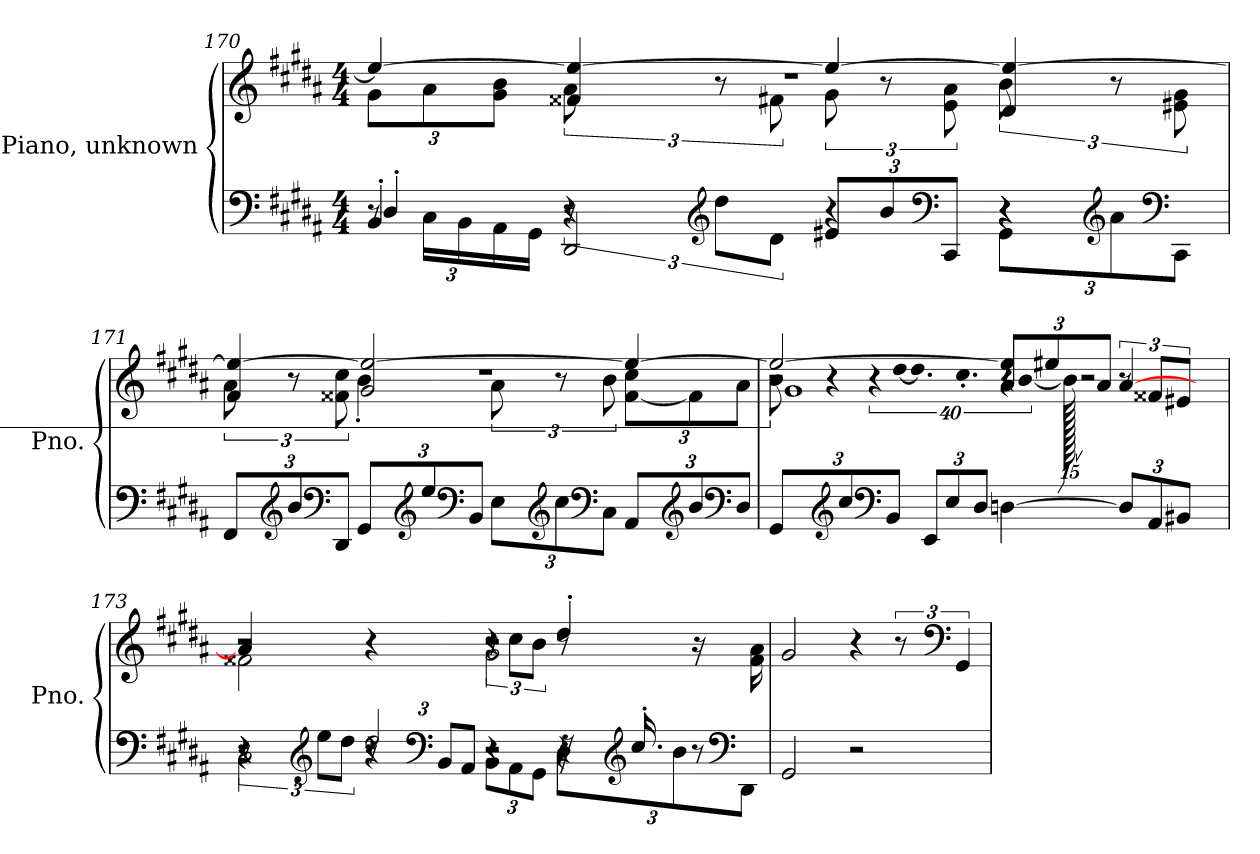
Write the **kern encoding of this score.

**kern	**kern
*part1	*part1
*staff2	*staff1
*I"Piano, unknown	*
*I'Pno.	*
*clefF4	*clefG2
*k[f#c#g#d#a#]	*k[f#c#g#d#a#]
*M4/4	*M4/4
=170	=170
*^	*^
*	*^	*	*
*	*	*	*	*Xbrackettup
*	*	*	*	*^
4BB'/	12r	4D#'/	1r	12g#\L	4ee#/_
.	24C#\LL	.	.	12a#\	.
*	*Xbrackettup	*	*	*	*
.	24BB\	.	.	.	.
.	24AA#\	.	.	12g#\ 12b\J	.
.	24GG#\JJ	.	.	.	.
*	*brackettup	*	*	*brackettup	*
4r	12r	2DD#/	.	12a#\	4f##X/ 4ee#/_
*clefG2	*	*	*	*	*
.	12dd#\L	.	.	12r	.
.	12d#\J	.	.	12f#X\	.
*Xbrackettup	*	*	*	*	*
12e#X/L	4r	.	.	12g#\	4ee#/_
12b/	.	.	.	12r	.
*clefF4	*	*	*	*	*
12CC#/J	.	.	.	12e\ 12a#\	.
4r	12GG#\L	4r	.	12b\	4d#/ 4ee#/_
*clefG2	*	*	*	*	*
.	12a#\	.	.	12r	.
*clefF4	*	*	*	*	*
.	12CC#\J	.	.	12e#X\ 12g#\	.
*v	*v	*v	*	*	*
!!LO:LB:g=z	!!	!!
=171	=171	=171	=171
12FF#/L	1r	12a#\	4f#/ 4ee#/_
*clefG2	*	*	*
12b/	.	12r	.
*clefF4	*	*	*
12DD#/J	.	12f##X\ 12cc#\	.
12GG#/L	.	4b'\	2g#/ 2ee#/_
*clefG2	*	*	*
12ee/	.	.	.
*clefF4	*	*	*
12BB/J	.	.	.
12E\L	.	12a#\	.
*clefG2	*	*	*
12cc#\	.	12r	.
*clefF4	*	*	*
12C#\J	.	12b\	.
*	*	*Xbrackettup	*
12AA#/L	.	[12f##\ 12cc#\L	4ee#/_
*clefG2	*	*	*
12b/	.	12f##\]	.
*clefF4	*	*	*
12D#/J	.	12a#\J	.
*	*	*v	*v
!!LO:PB:g=z
=172	=172	=172
*	*	*brackettup
!	!	!LO:N:vis=16
*	*^	*^
12GG#/L	2r	1920%137b\	2ee#/_	1g#
!	!	!LO:N:vis=16	!	!
.	.	1920%137r	.	.
*clefG2	*	*	*	*
12cc#/	.	.	.	.
!	!	!LO:N:vis=32	!	!
.	.	640%23r	.	.
*clefF4	*	*	*	*
12BB/J	.	.	.	.
!	!	!LO:N:vis=32	!	!
.	.	[640%23dd#\KLL	.	.
!	!	!LO:N:vis=16.	!	!
.	.	960%103dd#\]	.	.
12EE/L	.	.	.	.
!	!	!LO:N:vis=16.	!	!
.	.	960%103cc#'\	.	.
12E/	.	.	.	.
12D#/J	.	.	.	.
.	.	[240%17b\J	.	.
*	*	*	*Xbrackettup	*
[4Dn\	4r	1920b\]	12a#/ 12ee#/]L	.
.	.	2r	.	.
.	.	.	12ee#X/	.
.	.	.	12a#/J	.
*	*	*	*brackettup	*
12D/L]	[4a#/	.	12r	.
12AA#/	.	.	12f##X/L	.
12BB#X/J	.	.	12e#X/J	.
1920ryy	1920ryy	.	1920ryy	1920ryy
=173	=173	=173	=173	=173
*^	*	*	*	*
*	*brackettup	*	*	*	*
*^	*^	*	*	*	*
4r	12r	4r	2C#\	4a#/]	2f##X\	2r	2r
*clefG2	*	*	*	*	*	*	*
.	12ee\L	.	.	.	.	.	.
.	12dd#\J	.	.	.	.	.	.
2dd#/	4r	12r	.	4r	.	.	.
*clefF4	*	*	*	*	*	*	*
.	.	12BB/L	.	.	.	.	.
.	.	12AA#/J	.	.	.	.	.
*	*Xbrackettup	*	*	*	*	*	*
.	12BB\L	4r	2r	2r	12r	4r	2g#\
.	12AA#\	.	.	.	12cc#\L	.	.
.	12GG#\J	.	.	.	12b\J	.	.
4r	12D#\L	32r	.	.	8r	4dd#'/	.
*clefG2	*	*	*	*	*	*	*
.	.	16.cc#'/	.	.	.	.	.
.	12b\	.	.	.	.	.	.
.	.	8r	.	.	16r	.	.
*clefF4	*	*	*	*	*	*	*
.	12DD#\J	.	.	.	.	.	.
.	.	.	.	.	16f##\ 16a#\	.	.
*v	*v	*v	*v	*	*	*	*
*	*v	*v	*v	*v
!!LO:LB:g=z
=174	=174
2GG#/	2g#/
2r	4r
.	12r
*	*clefF4
.	6GG#/
=	=
*-	*-
